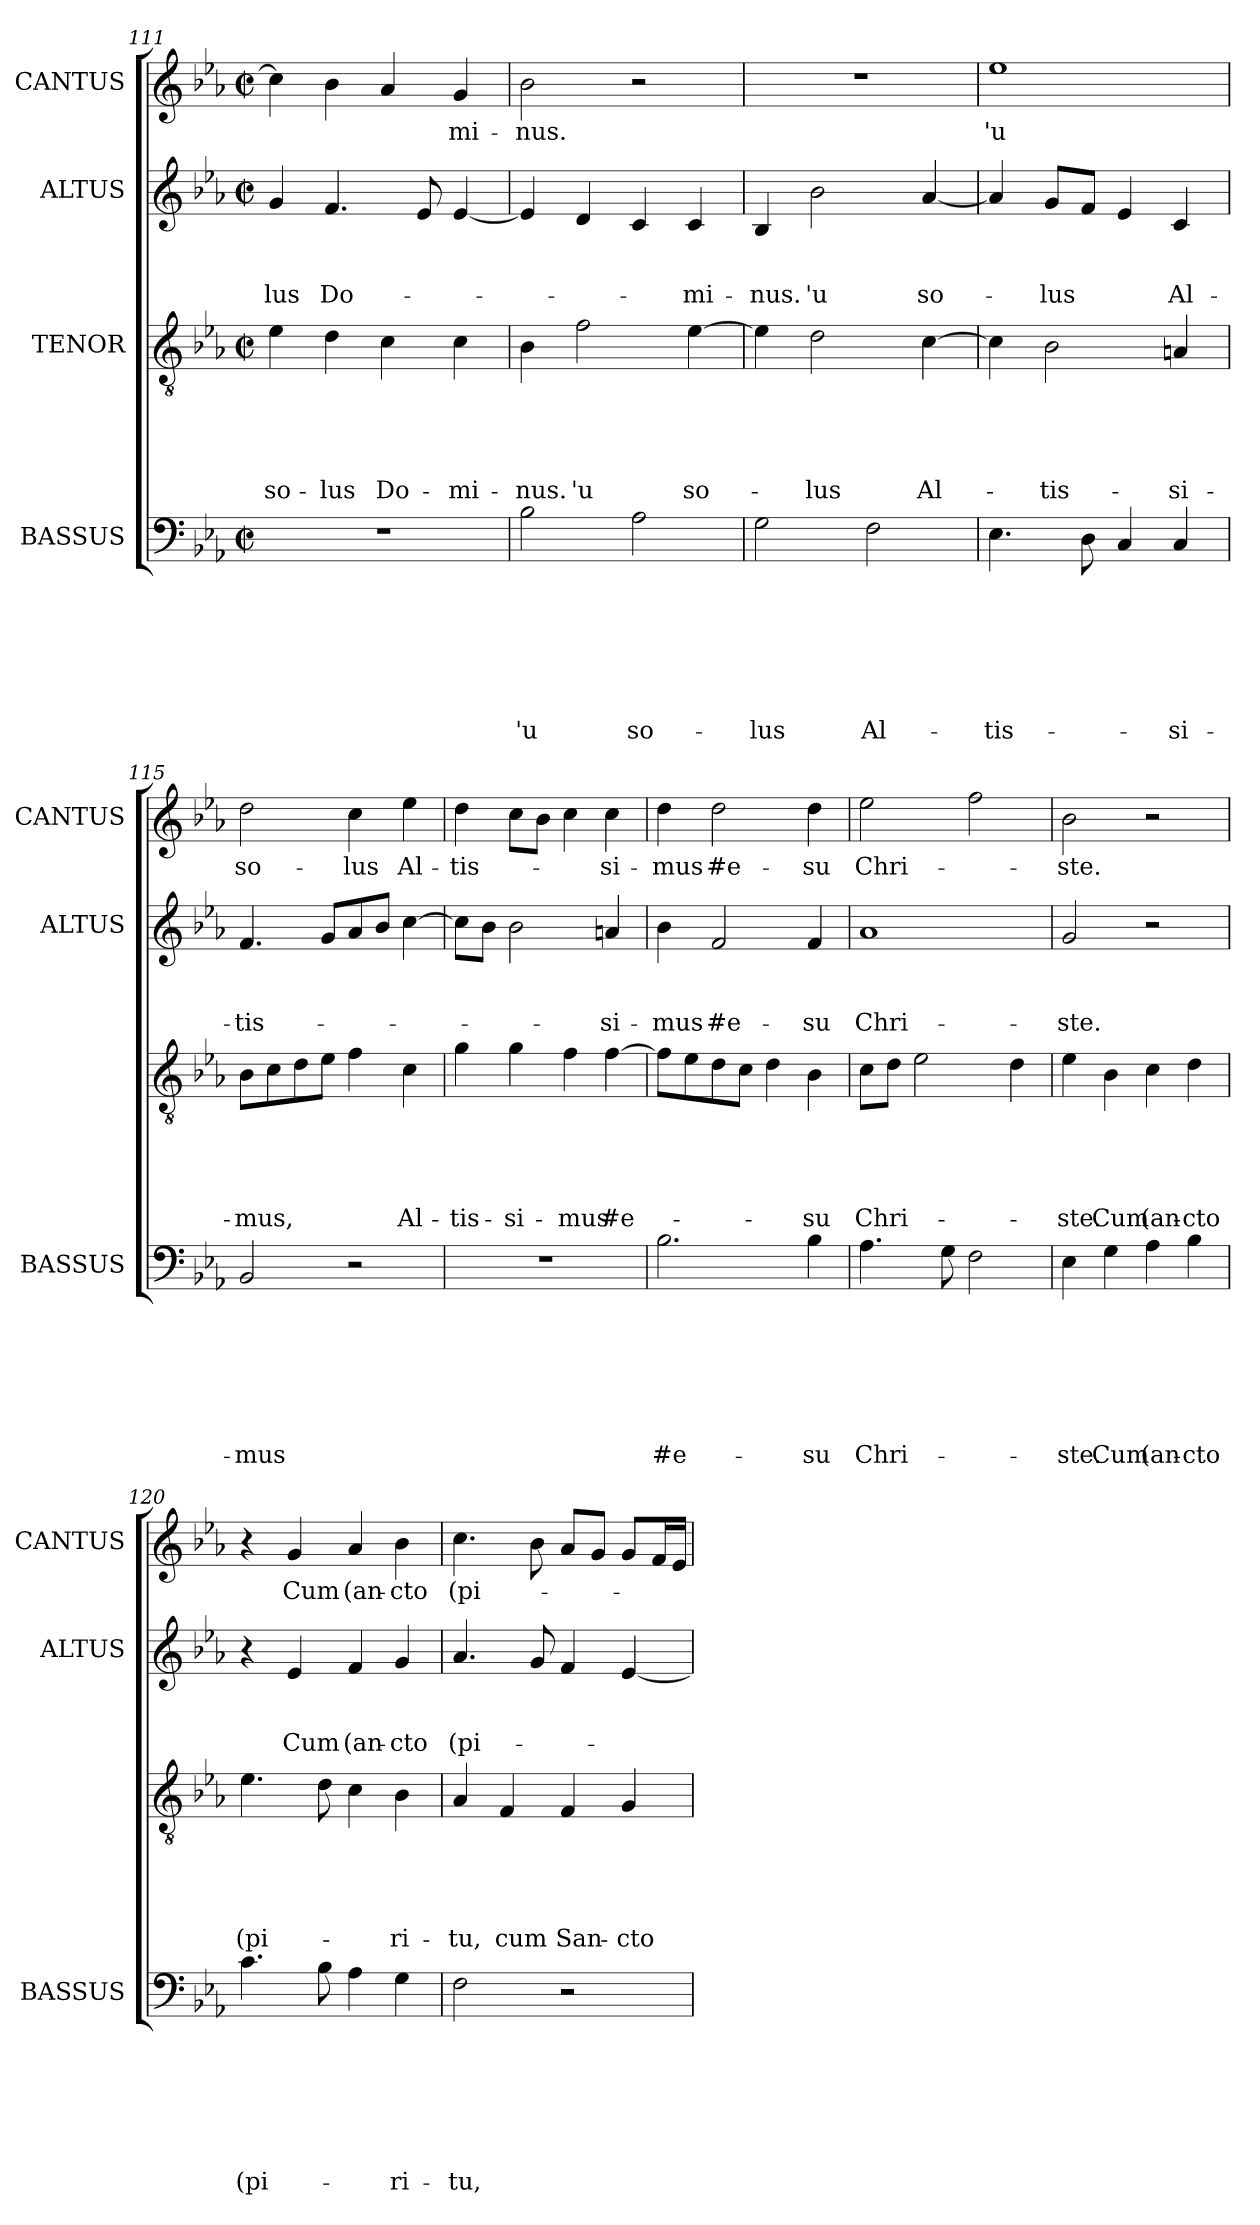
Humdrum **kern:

**kern	**text	**text	**text	**text	**text	**text	**text	**kern	**text	**text	**text	**text	**text	**kern	**text	**text	**text	**kern	**text
*part4	*part4	*part4	*part4	*part4	*part4	*part4	*part4	*part3	*part3	*part3	*part3	*part3	*part3	*part2	*part2	*part2	*part2	*part1	*part1
*staff4	*staff4	*staff4	*staff4	*staff4	*staff4	*staff4	*staff4	*staff3	*staff3	*staff3	*staff3	*staff3	*staff3	*staff2	*staff2	*staff2	*staff2	*staff1	*staff1
*I"BASSUS	*	*	*	*	*	*	*	*I"TENOR	*	*	*	*	*	*I"ALTUS	*	*	*	*I"CANTUS	*
*I'BASSUS	*	*	*	*	*	*	*	*	*	*	*	*	*	*I'ALTUS	*	*	*	*I'CANTUS	*
*clefF4	*	*	*	*	*	*	*	*clefGv2	*	*	*	*	*	*clefG2	*	*	*	*clefG2	*
*k[b-e-a-]	*	*	*	*	*	*	*	*k[b-e-a-]	*	*	*	*	*	*k[b-e-a-]	*	*	*	*k[b-e-a-]	*
*E-:	*	*	*	*	*	*	*	*E-:	*	*	*	*	*	*E-:	*	*	*	*E-:	*
*M2/2	*	*	*	*	*	*	*	*M2/2	*	*	*	*	*	*M2/2	*	*	*	*M2/2	*
*met(c|)	*	*	*	*	*	*	*	*met(c|)	*	*	*	*	*	*met(c|)	*	*	*	*met(c|)	*
=111	=111	=111	=111	=111	=111	=111	=111	=111	=111	=111	=111	=111	=111	=111	=111	=111	=111	=111	=111
!	!	!	!	!	!	!	!	!	!	!	!	!	!LO:LY:b	!	!	!	!LO:LY:b	!	!
1r	.	.	.	.	.	.	.	4e-\	.	.	.	.	so-	4g/	.	.	-lus	4cc\]	.
!	!	!	!	!	!	!	!	!	!	!	!	!	!LO:LY:b	!	!	!	!LO:LY:b	!	!
.	.	.	.	.	.	.	.	4d\	.	.	.	.	-lus	4.f/	.	.	Do-	4b-\	.
!	!	!	!	!	!	!	!	!	!	!	!	!	!LO:LY:b	!	!	!	!	!	!
.	.	.	.	.	.	.	.	4c\	.	.	.	.	Do-	.	.	.	.	4a-/	.
.	.	.	.	.	.	.	.	.	.	.	.	.	.	8e-/	.	.	.	.	.
!	!	!	!	!	!	!	!	!	!	!	!	!	!LO:LY:b	!	!	!	!	!	!LO:LY:b
.	.	.	.	.	.	.	.	4c\	.	.	.	.	-mi-	[<4e-/	.	.	.	4g/	-mi-
=112	=112	=112	=112	=112	=112	=112	=112	=112	=112	=112	=112	=112	=112	=112	=112	=112	=112	=112	=112
!	!	!	!	!	!	!	!LO:LY:b	!	!	!	!	!	!LO:LY:b	!	!	!	!	!	!LO:LY:b
2B-\	.	.	.	.	.	.	'u	4B-\	.	.	.	.	-nus.	4e-/]	.	.	.	2b-\	-nus.
!	!	!	!	!	!	!	!	!	!	!	!	!	!LO:LY:b	!	!	!	!	!	!
.	.	.	.	.	.	.	.	2f\	.	.	.	.	'u	4d/	.	.	.	.	.
!	!	!	!	!	!	!	!LO:LY:b	!	!	!	!	!	!	!	!	!	!	!	!
2A-\	.	.	.	.	.	.	so-	.	.	.	.	.	.	4c/	.	.	.	2r	.
!	!	!	!	!	!	!	!	!	!	!	!	!	!LO:LY:b	!	!	!	!LO:LY:b	!	!
.	.	.	.	.	.	.	.	[>4e-\	.	.	.	.	so-	4c/	.	.	-mi-	.	.
=113	=113	=113	=113	=113	=113	=113	=113	=113	=113	=113	=113	=113	=113	=113	=113	=113	=113	=113	=113
!	!	!	!	!	!	!	!LO:LY:b	!	!	!	!	!	!	!	!	!	!LO:LY:b	!	!
2G\	.	.	.	.	.	.	-lus	4e-\]	.	.	.	.	.	4B-/	.	.	-nus.	1r	.
!	!	!	!	!	!	!	!	!	!	!	!	!	!LO:LY:b	!	!	!	!LO:LY:b	!	!
.	.	.	.	.	.	.	.	2d\	.	.	.	.	-lus	2b-\	.	.	'u	.	.
!	!	!	!	!	!	!	!LO:LY:b	!	!	!	!	!	!	!	!	!	!	!	!
2F\	.	.	.	.	.	.	Al-	.	.	.	.	.	.	.	.	.	.	.	.
!	!	!	!	!	!	!	!	!	!	!	!	!	!LO:LY:b	!	!	!	!LO:LY:b	!	!
.	.	.	.	.	.	.	.	[<4c\	.	.	.	.	Al-	[<4a-/	.	.	so-	.	.
!!LO:LB:g=z
=114	=114	=114	=114	=114	=114	=114	=114	=114	=114	=114	=114	=114	=114	=114	=114	=114	=114	=114	=114
!	!	!	!	!	!	!	!LO:LY:b	!	!	!	!	!	!	!	!	!	!	!	!LO:LY:b
4.E-\	.	.	.	.	.	.	-tis-	4c\]	.	.	.	.	.	4a-/]	.	.	.	1ee-	'u
!	!	!	!	!	!	!	!	!	!	!	!	!	!LO:LY:b	!	!	!	!LO:LY:b	!	!
.	.	.	.	.	.	.	.	2B-\	.	.	.	.	-tis-	8g/L	.	.	-lus	.	.
8D\	.	.	.	.	.	.	.	.	.	.	.	.	.	8f/J	.	.	.	.	.
4C/	.	.	.	.	.	.	.	.	.	.	.	.	.	4e-/	.	.	.	.	.
!	!	!	!	!	!	!	!LO:LY:b	!	!	!	!	!	!LO:LY:b	!	!	!	!LO:LY:b	!	!
4C/	.	.	.	.	.	.	-si-	4An/	.	.	.	.	-si-	4c/	.	.	Al-	.	.
=115	=115	=115	=115	=115	=115	=115	=115	=115	=115	=115	=115	=115	=115	=115	=115	=115	=115	=115	=115
!	!	!	!	!	!	!	!LO:LY:b	!	!	!	!	!	!LO:LY:b	!	!	!	!LO:LY:b	!	!LO:LY:b
2BB-/	.	.	.	.	.	.	-mus	8B-\L	.	.	.	.	-mus,	4.f/	.	.	-tis-	2dd\	so-
.	.	.	.	.	.	.	.	8c\	.	.	.	.	.	.	.	.	.	.	.
.	.	.	.	.	.	.	.	8d\	.	.	.	.	.	.	.	.	.	.	.
.	.	.	.	.	.	.	.	8e-\J	.	.	.	.	.	8g/L	.	.	.	.	.
!	!	!	!	!	!	!	!	!	!	!	!	!	!	!	!	!	!	!	!LO:LY:b
2r	.	.	.	.	.	.	.	4f\	.	.	.	.	.	8a-/	.	.	.	4cc\	-lus
.	.	.	.	.	.	.	.	.	.	.	.	.	.	8b-/J	.	.	.	.	.
!	!	!	!	!	!	!	!	!	!	!	!	!	!LO:LY:b	!	!	!	!	!	!LO:LY:b
.	.	.	.	.	.	.	.	4c\	.	.	.	.	Al-	[>4cc\	.	.	.	4ee-\	Al-
=116	=116	=116	=116	=116	=116	=116	=116	=116	=116	=116	=116	=116	=116	=116	=116	=116	=116	=116	=116
!	!	!	!	!	!	!	!	!	!	!	!	!	!LO:LY:b	!	!	!	!	!	!LO:LY:b
1r	.	.	.	.	.	.	.	4g\	.	.	.	.	-tis-	8cc\L]	.	.	.	4dd\	-tis-
.	.	.	.	.	.	.	.	.	.	.	.	.	.	8b-\J	.	.	.	.	.
!	!	!	!	!	!	!	!	!	!	!	!	!	!LO:LY:b	!	!	!	!	!	!
.	.	.	.	.	.	.	.	4g\	.	.	.	.	-si-	2b-\	.	.	.	8cc\L	.
.	.	.	.	.	.	.	.	.	.	.	.	.	.	.	.	.	.	8b-\J	.
!	!	!	!	!	!	!	!	!	!	!	!	!	!LO:LY:b	!	!	!	!	!	!
.	.	.	.	.	.	.	.	4f\	.	.	.	.	-mus	.	.	.	.	4cc\	.
!	!	!	!	!	!	!	!	!	!	!	!	!	!LO:LY:b	!	!	!	!LO:LY:b	!	!LO:LY:b
.	.	.	.	.	.	.	.	[>4f\	.	.	.	.	#e-	4an/	.	.	-si-	4cc\	-si-
=117	=117	=117	=117	=117	=117	=117	=117	=117	=117	=117	=117	=117	=117	=117	=117	=117	=117	=117	=117
!	!	!	!	!	!	!	!LO:LY:b	!	!	!	!	!	!	!	!	!	!LO:LY:b	!	!LO:LY:b
2.B-\	.	.	.	.	.	.	#e-	8f\L]	.	.	.	.	.	4b-\	.	.	-mus	4dd\	-mus
.	.	.	.	.	.	.	.	8e-\	.	.	.	.	.	.	.	.	.	.	.
!	!	!	!	!	!	!	!	!	!	!	!	!	!	!	!	!	!LO:LY:b	!	!LO:LY:b
.	.	.	.	.	.	.	.	8d\	.	.	.	.	.	2f/	.	.	#e-	2dd\	#e-
.	.	.	.	.	.	.	.	8c\J	.	.	.	.	.	.	.	.	.	.	.
.	.	.	.	.	.	.	.	4d\	.	.	.	.	.	.	.	.	.	.	.
!	!	!	!	!	!	!	!LO:LY:b	!	!	!	!	!	!LO:LY:b	!	!	!	!LO:LY:b	!	!LO:LY:b
4B-\	.	.	.	.	.	.	-su	4B-\	.	.	.	.	-su	4f/	.	.	-su	4dd\	-su
=118	=118	=118	=118	=118	=118	=118	=118	=118	=118	=118	=118	=118	=118	=118	=118	=118	=118	=118	=118
!	!	!	!	!	!	!	!LO:LY:b	!	!	!	!	!	!LO:LY:b	!	!	!	!LO:LY:b	!	!LO:LY:b
4.A-\	.	.	.	.	.	.	Chri-	8c\L	.	.	.	.	Chri-	1a-	.	.	Chri-	2ee-\	Chri-
.	.	.	.	.	.	.	.	8d\J	.	.	.	.	.	.	.	.	.	.	.
.	.	.	.	.	.	.	.	2e-\	.	.	.	.	.	.	.	.	.	.	.
8G\	.	.	.	.	.	.	.	.	.	.	.	.	.	.	.	.	.	.	.
2F\	.	.	.	.	.	.	.	.	.	.	.	.	.	.	.	.	.	2ff\	.
.	.	.	.	.	.	.	.	4d\	.	.	.	.	.	.	.	.	.	.	.
=119	=119	=119	=119	=119	=119	=119	=119	=119	=119	=119	=119	=119	=119	=119	=119	=119	=119	=119	=119
!	!	!	!	!	!	!	!LO:LY:b	!	!	!	!	!	!LO:LY:b	!	!	!	!LO:LY:b	!	!LO:LY:b
4E-\	.	.	.	.	.	.	-ste.	4e-\	.	.	.	.	-ste.	2g/	.	.	-ste.	2b-\	-ste.
!	!	!	!	!	!	!	!LO:LY:b	!	!	!	!	!	!LO:LY:b	!	!	!	!	!	!
4G\	.	.	.	.	.	.	Cum	4B-\	.	.	.	.	Cum	.	.	.	.	.	.
!	!	!	!	!	!	!	!LO:LY:b	!	!	!	!	!	!LO:LY:b	!	!	!	!	!	!
4A-\	.	.	.	.	.	.	(an-	4c\	.	.	.	.	(an-	2r	.	.	.	2r	.
!	!	!	!	!	!	!	!LO:LY:b	!	!	!	!	!	!LO:LY:b	!	!	!	!	!	!
4B-\	.	.	.	.	.	.	-cto	4d\	.	.	.	.	-cto	.	.	.	.	.	.
!!LO:LB:g=z
=120	=120	=120	=120	=120	=120	=120	=120	=120	=120	=120	=120	=120	=120	=120	=120	=120	=120	=120	=120
!	!	!	!	!	!	!	!LO:LY:b	!	!	!	!	!	!LO:LY:b	!	!	!	!	!	!
4.c\	.	.	.	.	.	.	(pi-	4.e-\	.	.	.	.	(pi-	4r	.	.	.	4r	.
!	!	!	!	!	!	!	!	!	!	!	!	!	!	!	!	!	!LO:LY:b	!	!LO:LY:b
.	.	.	.	.	.	.	.	.	.	.	.	.	.	4e-/	.	.	Cum	4g/	Cum
8B-\	.	.	.	.	.	.	.	8d\	.	.	.	.	.	.	.	.	.	.	.
!	!	!	!	!	!	!	!	!	!	!	!	!	!	!	!	!	!LO:LY:b	!	!LO:LY:b
4A-\	.	.	.	.	.	.	.	4c\	.	.	.	.	.	4f/	.	.	(an-	4a-/	(an-
!	!	!	!	!	!	!	!LO:LY:b	!	!	!	!	!	!LO:LY:b	!	!	!	!LO:LY:b	!	!LO:LY:b
4G\	.	.	.	.	.	.	-ri-	4B-\	.	.	.	.	-ri-	4g/	.	.	-cto	4b-\	-cto
=121	=121	=121	=121	=121	=121	=121	=121	=121	=121	=121	=121	=121	=121	=121	=121	=121	=121	=121	=121
!	!	!	!	!	!	!	!LO:LY:b	!	!	!	!	!	!LO:LY:b	!	!	!	!LO:LY:b	!	!LO:LY:b
2F\	.	.	.	.	.	.	-tu,	4A-/	.	.	.	.	-tu,	4.a-/	.	.	(pi-	4.cc\	(pi-
!	!	!	!	!	!	!	!	!	!	!	!	!	!LO:LY:b	!	!	!	!	!	!
.	.	.	.	.	.	.	.	4F/	.	.	.	.	cum	.	.	.	.	.	.
.	.	.	.	.	.	.	.	.	.	.	.	.	.	8g/	.	.	.	8b-\	.
!	!	!	!	!	!	!	!	!	!	!	!	!	!LO:LY:b	!	!	!	!	!	!
2r	.	.	.	.	.	.	.	4F/	.	.	.	.	San-	4f/	.	.	.	8a-/L	.
.	.	.	.	.	.	.	.	.	.	.	.	.	.	.	.	.	.	8g/J	.
!	!	!	!	!	!	!	!	!	!	!	!	!	!LO:LY:b	!	!	!	!	!	!
.	.	.	.	.	.	.	.	4G/	.	.	.	.	-cto	[<4e-/	.	.	.	8g/L	.
.	.	.	.	.	.	.	.	.	.	.	.	.	.	.	.	.	.	16f/L	.
.	.	.	.	.	.	.	.	.	.	.	.	.	.	.	.	.	.	16e-/JJ	.
=	=	=	=	=	=	=	=	=	=	=	=	=	=	=	=	=	=	=	=
*-	*-	*-	*-	*-	*-	*-	*-	*-	*-	*-	*-	*-	*-	*-	*-	*-	*-	*-	*-
